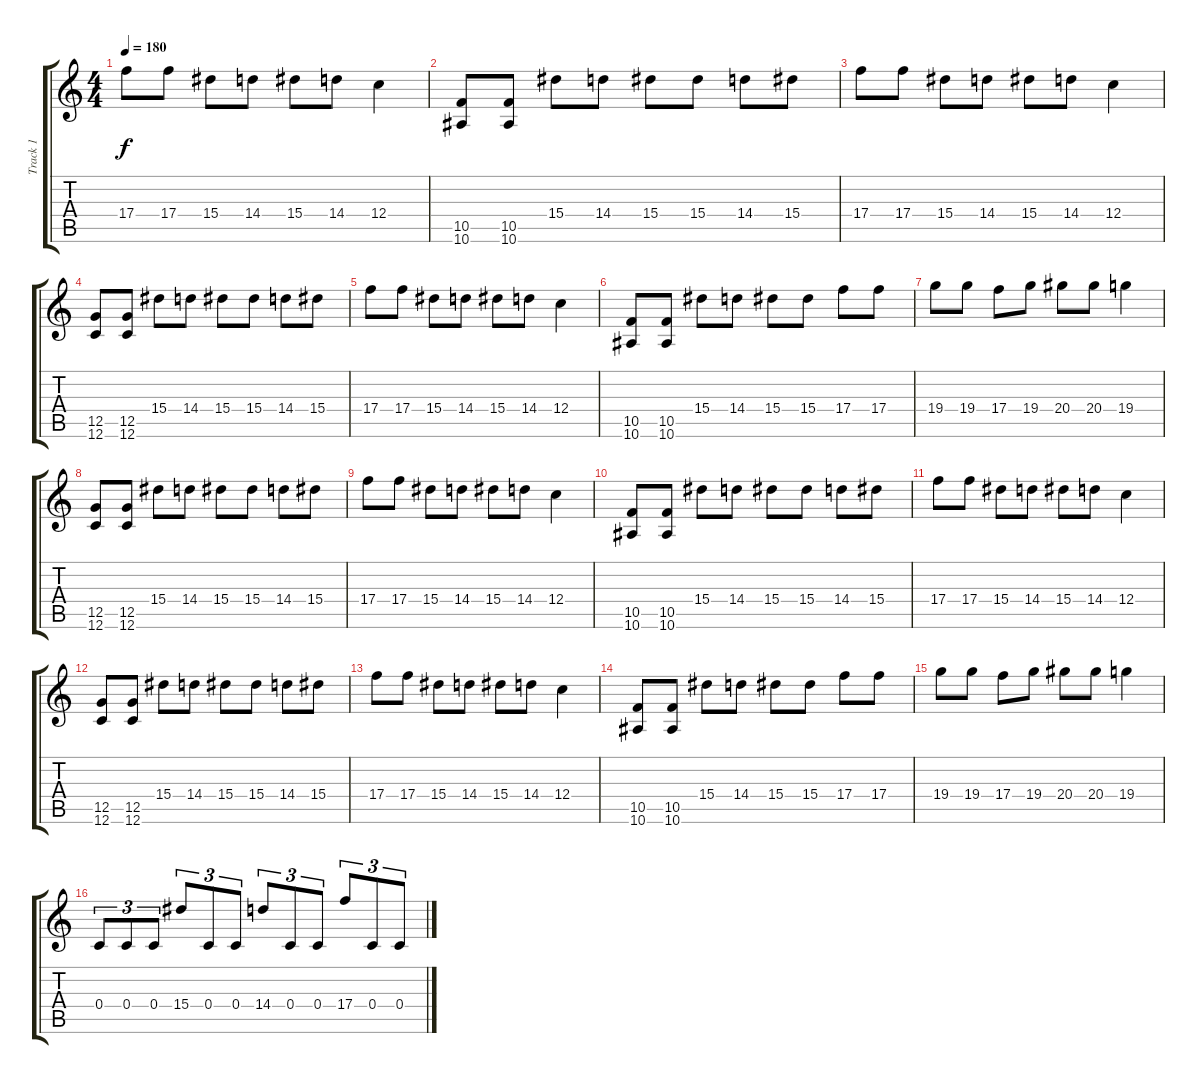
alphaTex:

\track ("Track 1" "Track 1") {instrument overdrivenguitar}
\staff {score tabs}
\tuning (D4 A3 F3 C3 G2 C2) {hide}
\ts (4 4)
\tempo 180
\clef g2
\ks c
17.4.8{dy f} 17.4.8 15.4.8 14.4.8 15.4.8 14.4.8 12.4.4 |
(10.5 10.6).8 (10.5 10.6).8 15.4.8 14.4.8 15.4.8 15.4.8 14.4.8 15.4.8 |
17.4.8 17.4.8 15.4.8 14.4.8 15.4.8 14.4.8 12.4.4 |
(12.5 12.6).8 (12.5 12.6).8 15.4.8 14.4.8 15.4.8 15.4.8 14.4.8 15.4.8 |
17.4.8 17.4.8 15.4.8 14.4.8 15.4.8 14.4.8 12.4.4 |
(10.5 10.6).8 (10.5 10.6).8 15.4.8 14.4.8 15.4.8 15.4.8 17.4.8 17.4.8 |
19.4.8 19.4.8 17.4.8 19.4.8 20.4.8 20.4.8 19.4.4 |
(12.5 12.6).8 (12.5 12.6).8 15.4.8 14.4.8 15.4.8 15.4.8 14.4.8 15.4.8 |
17.4.8 17.4.8 15.4.8 14.4.8 15.4.8 14.4.8 12.4.4 |
(10.5 10.6).8 (10.5 10.6).8 15.4.8 14.4.8 15.4.8 15.4.8 14.4.8 15.4.8 |
17.4.8 17.4.8 15.4.8 14.4.8 15.4.8 14.4.8 12.4.4 |
(12.5 12.6).8 (12.5 12.6).8 15.4.8 14.4.8 15.4.8 15.4.8 14.4.8 15.4.8 |
17.4.8 17.4.8 15.4.8 14.4.8 15.4.8 14.4.8 12.4.4 |
(10.5 10.6).8 (10.5 10.6).8 15.4.8 14.4.8 15.4.8 15.4.8 17.4.8 17.4.8 |
19.4.8 19.4.8 17.4.8 19.4.8 20.4.8 20.4.8 19.4.4 |
0.4.8{tu (3 2)} 0.4.8{tu (3 2)} 0.4.8{tu (3 2)} 15.4.8{tu (3 2)} 0.4.8{tu (3 2)} 0.4.8{tu (3 2)} 14.4.8{tu (3 2)} 0.4.8{tu (3 2)} 0.4.8{tu (3 2)} 17.4.8{tu (3 2)} 0.4.8{tu (3 2)} 0.4.8{tu (3 2)}
